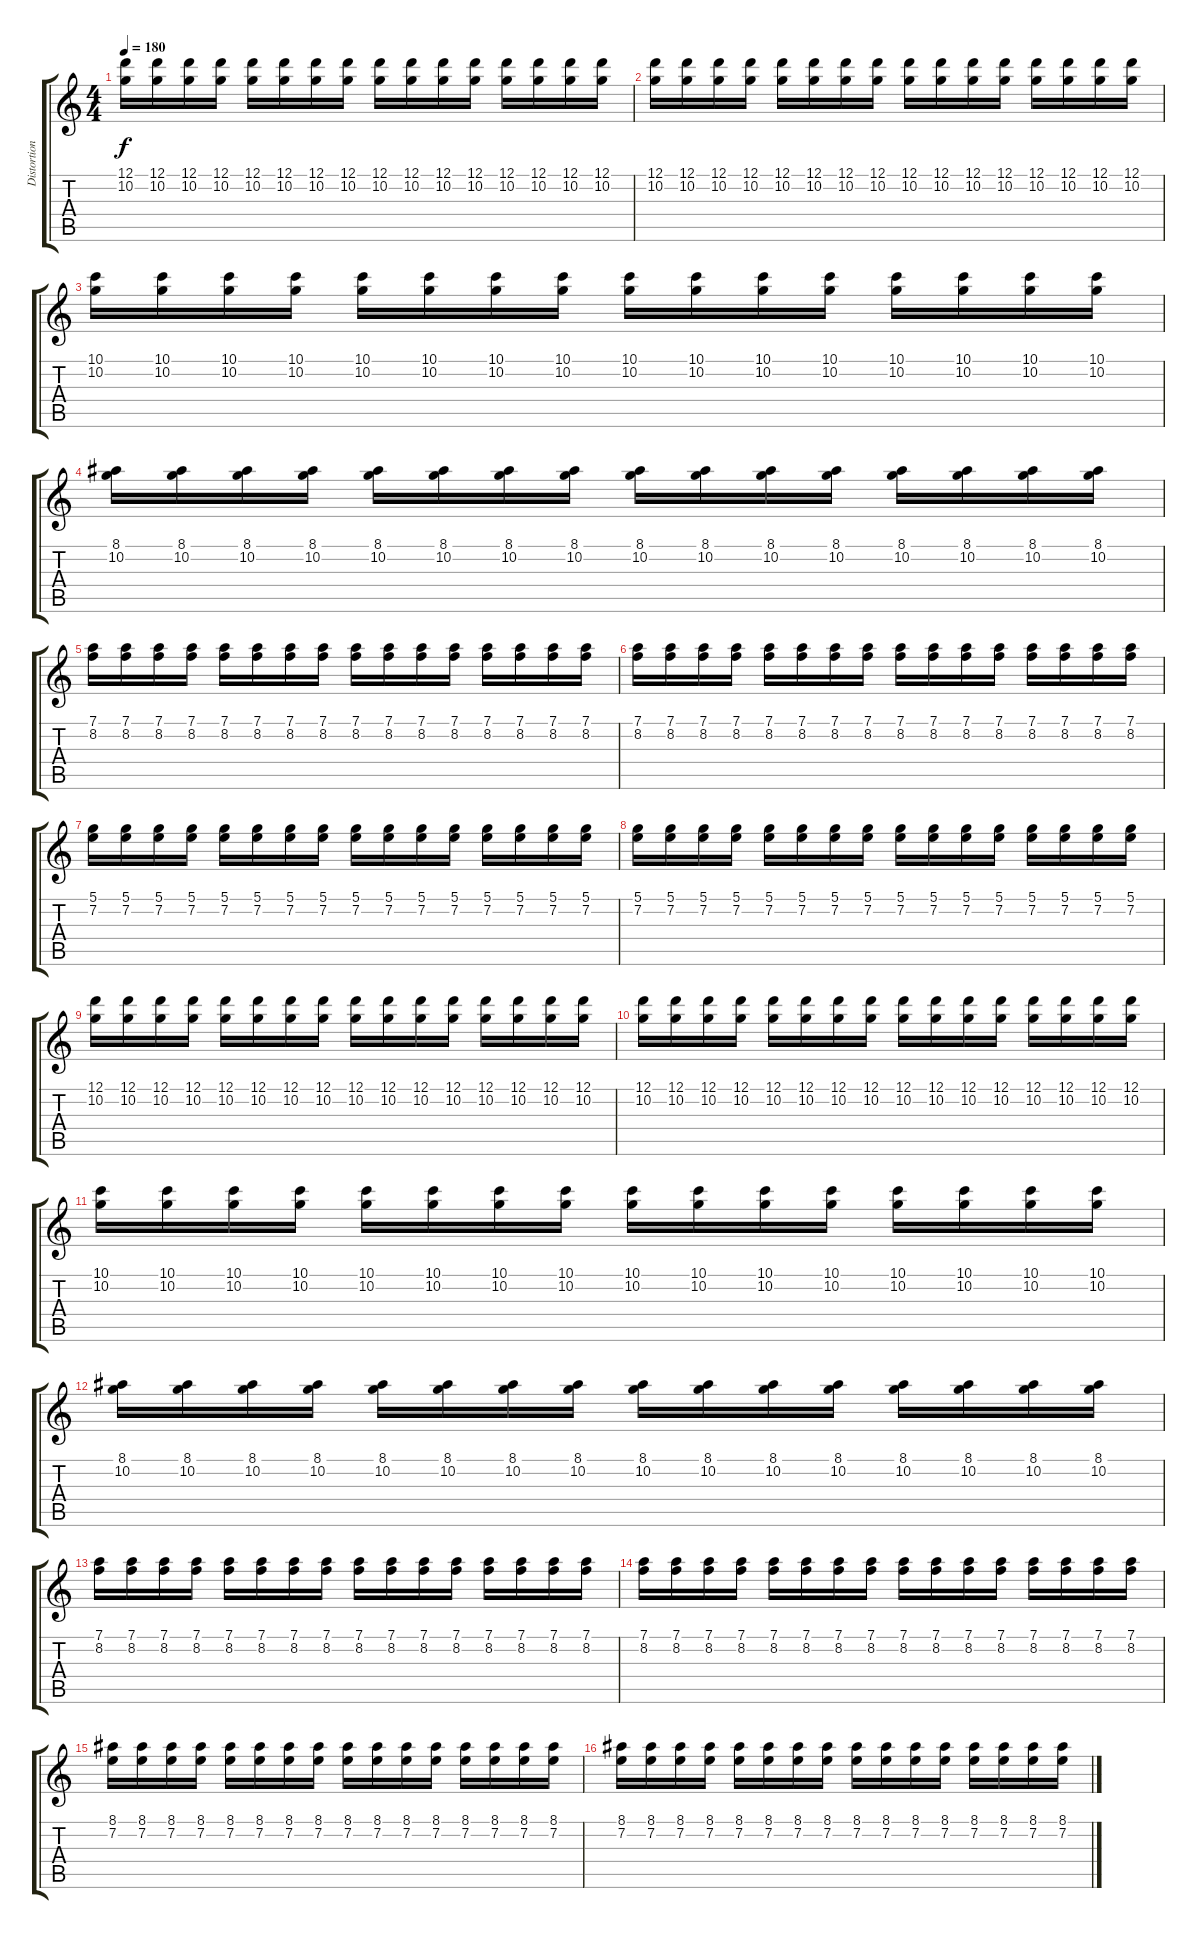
\track ("Distortion Guitar 1" "Distortion") {instrument distortionguitar}
\staff {score tabs}
\tuning (D4 A3 F3 C3 G2 D2) {hide}
\ts (4 4)
\tempo 180
\clef g2
\ks c
(12.1 10.2).16{dy f volume 14} (12.1 10.2).16 (12.1 10.2).16 (12.1 10.2).16 (12.1 10.2).16 (12.1 10.2).16 (12.1 10.2).16 (12.1 10.2).16 (12.1 10.2).16 (12.1 10.2).16 (12.1 10.2).16 (12.1 10.2).16 (12.1 10.2).16 (12.1 10.2).16 (12.1 10.2).16 (12.1 10.2).16 |
(12.1 10.2).16 (12.1 10.2).16 (12.1 10.2).16 (12.1 10.2).16 (12.1 10.2).16 (12.1 10.2).16 (12.1 10.2).16 (12.1 10.2).16 (12.1 10.2).16 (12.1 10.2).16 (12.1 10.2).16 (12.1 10.2).16 (12.1 10.2).16 (12.1 10.2).16 (12.1 10.2).16 (12.1 10.2).16 |
(10.1 10.2).16 (10.1 10.2).16 (10.1 10.2).16 (10.1 10.2).16 (10.1 10.2).16 (10.1 10.2).16 (10.1 10.2).16 (10.1 10.2).16 (10.1 10.2).16 (10.1 10.2).16 (10.1 10.2).16 (10.1 10.2).16 (10.1 10.2).16 (10.1 10.2).16 (10.1 10.2).16 (10.1 10.2).16 |
(8.1 10.2).16 (8.1 10.2).16 (8.1 10.2).16 (8.1 10.2).16 (8.1 10.2).16 (8.1 10.2).16 (8.1 10.2).16 (8.1 10.2).16 (8.1 10.2).16 (8.1 10.2).16 (8.1 10.2).16 (8.1 10.2).16 (8.1 10.2).16 (8.1 10.2).16 (8.1 10.2).16 (8.1 10.2).16 |
(7.1 8.2).16 (7.1 8.2).16 (7.1 8.2).16 (7.1 8.2).16 (7.1 8.2).16 (7.1 8.2).16 (7.1 8.2).16 (7.1 8.2).16 (7.1 8.2).16 (7.1 8.2).16 (7.1 8.2).16 (7.1 8.2).16 (7.1 8.2).16 (7.1 8.2).16 (7.1 8.2).16 (7.1 8.2).16 |
(7.1 8.2).16 (7.1 8.2).16 (7.1 8.2).16 (7.1 8.2).16 (7.1 8.2).16 (7.1 8.2).16 (7.1 8.2).16 (7.1 8.2).16 (7.1 8.2).16 (7.1 8.2).16 (7.1 8.2).16 (7.1 8.2).16 (7.1 8.2).16 (7.1 8.2).16 (7.1 8.2).16 (7.1 8.2).16 |
(5.1 7.2).16 (5.1 7.2).16 (5.1 7.2).16 (5.1 7.2).16 (5.1 7.2).16 (5.1 7.2).16 (5.1 7.2).16 (5.1 7.2).16 (5.1 7.2).16 (5.1 7.2).16 (5.1 7.2).16 (5.1 7.2).16 (5.1 7.2).16 (5.1 7.2).16 (5.1 7.2).16 (5.1 7.2).16 |
(5.1 7.2).16 (5.1 7.2).16 (5.1 7.2).16 (5.1 7.2).16 (5.1 7.2).16 (5.1 7.2).16 (5.1 7.2).16 (5.1 7.2).16 (5.1 7.2).16 (5.1 7.2).16 (5.1 7.2).16 (5.1 7.2).16 (5.1 7.2).16 (5.1 7.2).16 (5.1 7.2).16 (5.1 7.2).16 |
(12.1 10.2).16 (12.1 10.2).16 (12.1 10.2).16 (12.1 10.2).16 (12.1 10.2).16 (12.1 10.2).16 (12.1 10.2).16 (12.1 10.2).16 (12.1 10.2).16 (12.1 10.2).16 (12.1 10.2).16 (12.1 10.2).16 (12.1 10.2).16 (12.1 10.2).16 (12.1 10.2).16 (12.1 10.2).16 |
(12.1 10.2).16 (12.1 10.2).16 (12.1 10.2).16 (12.1 10.2).16 (12.1 10.2).16 (12.1 10.2).16 (12.1 10.2).16 (12.1 10.2).16 (12.1 10.2).16 (12.1 10.2).16 (12.1 10.2).16 (12.1 10.2).16 (12.1 10.2).16 (12.1 10.2).16 (12.1 10.2).16 (12.1 10.2).16 |
(10.1 10.2).16 (10.1 10.2).16 (10.1 10.2).16 (10.1 10.2).16 (10.1 10.2).16 (10.1 10.2).16 (10.1 10.2).16 (10.1 10.2).16 (10.1 10.2).16 (10.1 10.2).16 (10.1 10.2).16 (10.1 10.2).16 (10.1 10.2).16 (10.1 10.2).16 (10.1 10.2).16 (10.1 10.2).16 |
(8.1 10.2).16 (8.1 10.2).16 (8.1 10.2).16 (8.1 10.2).16 (8.1 10.2).16 (8.1 10.2).16 (8.1 10.2).16 (8.1 10.2).16 (8.1 10.2).16 (8.1 10.2).16 (8.1 10.2).16 (8.1 10.2).16 (8.1 10.2).16 (8.1 10.2).16 (8.1 10.2).16 (8.1 10.2).16 |
(7.1 8.2).16 (7.1 8.2).16 (7.1 8.2).16 (7.1 8.2).16 (7.1 8.2).16 (7.1 8.2).16 (7.1 8.2).16 (7.1 8.2).16 (7.1 8.2).16 (7.1 8.2).16 (7.1 8.2).16 (7.1 8.2).16 (7.1 8.2).16 (7.1 8.2).16 (7.1 8.2).16 (7.1 8.2).16 |
(7.1 8.2).16 (7.1 8.2).16 (7.1 8.2).16 (7.1 8.2).16 (7.1 8.2).16 (7.1 8.2).16 (7.1 8.2).16 (7.1 8.2).16 (7.1 8.2).16 (7.1 8.2).16 (7.1 8.2).16 (7.1 8.2).16 (7.1 8.2).16 (7.1 8.2).16 (7.1 8.2).16 (7.1 8.2).16 |
(8.1 7.2).16 (8.1 7.2).16 (8.1 7.2).16 (8.1 7.2).16 (8.1 7.2).16 (8.1 7.2).16 (8.1 7.2).16 (8.1 7.2).16 (8.1 7.2).16 (8.1 7.2).16 (8.1 7.2).16 (8.1 7.2).16 (8.1 7.2).16 (8.1 7.2).16 (8.1 7.2).16 (8.1 7.2).16 |
(8.1 7.2).16 (8.1 7.2).16 (8.1 7.2).16 (8.1 7.2).16 (8.1 7.2).16 (8.1 7.2).16 (8.1 7.2).16 (8.1 7.2).16 (8.1 7.2).16 (8.1 7.2).16 (8.1 7.2).16 (8.1 7.2).16 (8.1 7.2).16 (8.1 7.2).16 (8.1 7.2).16 (8.1 7.2).16
